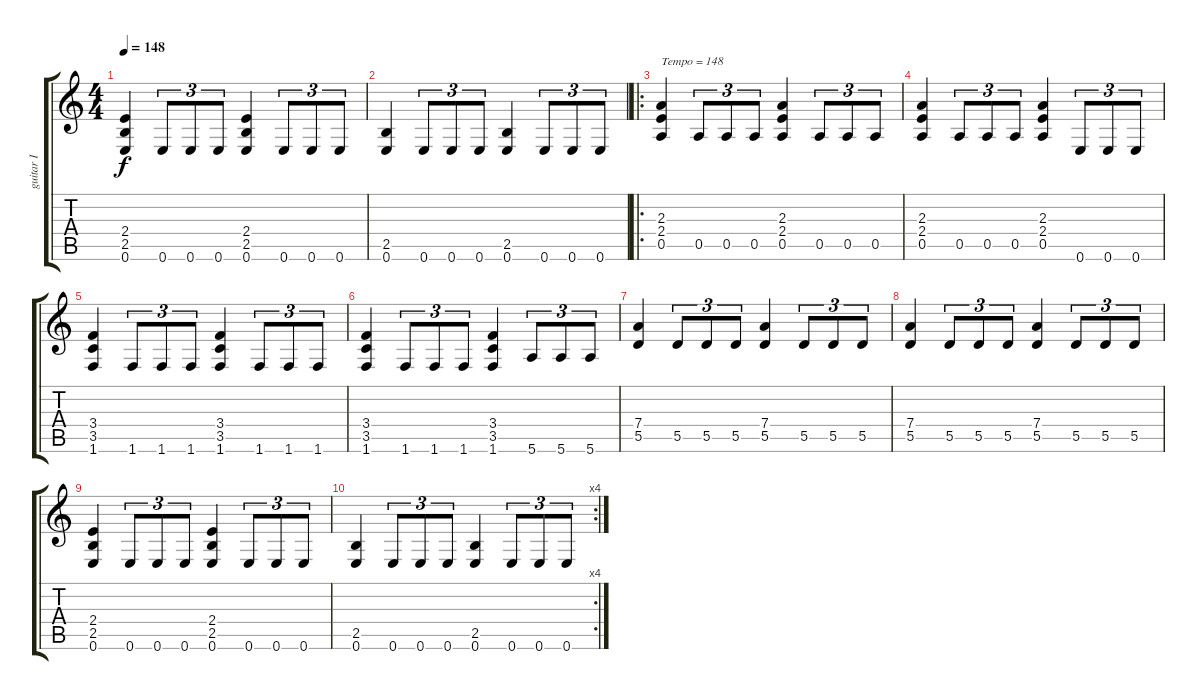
\track ("guitar I" "guitar I") {instrument distortionguitar}
\staff {score tabs}
\tuning (E4 B3 G3 D3 A2 E2) {hide}
\ts (4 4)
\tempo 148
\clef g2
\ks c
(2.4 2.5 0.6).4{dy f} 0.6.8{tu (3 2)} 0.6.8{tu (3 2)} 0.6.8{tu (3 2)} (2.4 2.5 0.6).4 0.6.8{tu (3 2)} 0.6.8{tu (3 2)} 0.6.8{tu (3 2)} |
(2.5 0.6).4 0.6.8{tu (3 2)} 0.6.8{tu (3 2)} 0.6.8{tu (3 2)} (2.5 0.6).4 0.6.8{tu (3 2)} 0.6.8{tu (3 2)} 0.6.8{tu (3 2)} |
\ro
(2.3 2.4 0.5).4{txt "Tempo = 148"} 0.5.8{tu (3 2)} 0.5.8{tu (3 2)} 0.5.8{tu (3 2)} (2.3 2.4 0.5).4 0.5.8{tu (3 2)} 0.5.8{tu (3 2)} 0.5.8{tu (3 2)} |
(2.3 2.4 0.5).4 0.5.8{tu (3 2)} 0.5.8{tu (3 2)} 0.5.8{tu (3 2)} (2.3 2.4 0.5).4 0.6.8{tu (3 2)} 0.6.8{tu (3 2)} 0.6.8{tu (3 2)} |
(3.4 3.5 1.6).4 1.6.8{tu (3 2)} 1.6.8{tu (3 2)} 1.6.8{tu (3 2)} (3.4 3.5 1.6).4 1.6.8{tu (3 2)} 1.6.8{tu (3 2)} 1.6.8{tu (3 2)} |
(3.4 3.5 1.6).4 1.6.8{tu (3 2)} 1.6.8{tu (3 2)} 1.6.8{tu (3 2)} (3.4 3.5 1.6).4 5.6.8{tu (3 2)} 5.6.8{tu (3 2)} 5.6.8{tu (3 2)} |
(7.4 5.5).4 5.5.8{tu (3 2)} 5.5.8{tu (3 2)} 5.5.8{tu (3 2)} (7.4 5.5).4 5.5.8{tu (3 2)} 5.5.8{tu (3 2)} 5.5.8{tu (3 2)} |
(7.4 5.5).4 5.5.8{tu (3 2)} 5.5.8{tu (3 2)} 5.5.8{tu (3 2)} (7.4 5.5).4 5.5.8{tu (3 2)} 5.5.8{tu (3 2)} 5.5.8{tu (3 2)} |
(2.4 2.5 0.6).4 0.6.8{tu (3 2)} 0.6.8{tu (3 2)} 0.6.8{tu (3 2)} (2.4 2.5 0.6).4 0.6.8{tu (3 2)} 0.6.8{tu (3 2)} 0.6.8{tu (3 2)} |
\rc 4
(2.5 0.6).4 0.6.8{tu (3 2)} 0.6.8{tu (3 2)} 0.6.8{tu (3 2)} (2.5 0.6).4 0.6.8{tu (3 2)} 0.6.8{tu (3 2)} 0.6.8{tu (3 2)}
